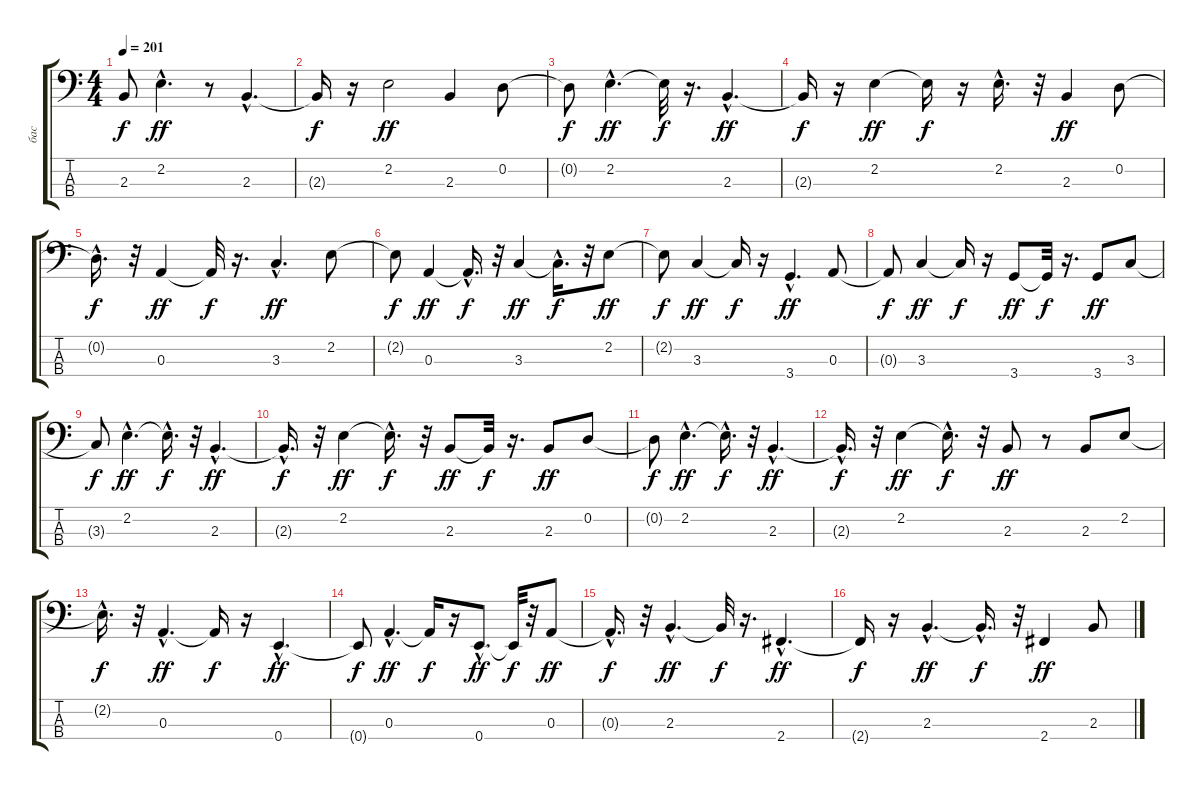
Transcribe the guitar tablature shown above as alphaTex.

\track ("бас" "бас") {instrument fretlessbass}
\staff {score tabs}
\tuning (G2 D2 A1 E1) {hide}
\ts (4 4)
\tempo 201
\clef f4
\ks c
2.3{t}.8{dy f} 2.2{hac}.4{d dy ff} r.8 2.3{hac}.4{d} |
2.3{t}.16{dy f} r.16 2.2.2{dy ff} 2.3.4 0.2.8 |
0.2{t}.8{dy f} 2.2{hac}.4{d dy ff} 2.2{t}.32{dy f} r.16{d} 2.3{hac}.4{d dy ff} |
2.3{t}.16{dy f} r.16 2.2.4{dy ff} 2.2{t}.16{dy f} r.16 2.2{hac}.16{d} r.32 2.3.4{dy ff} 0.2.8 |
0.2{hac t}.16{d dy f} r.32 0.3.4{dy ff} 0.3{t}.32{dy f} r.16{d} 3.3{hac}.4{d dy ff} 2.2.8 |
2.2{t}.8{dy f} 0.3.4{dy ff} 0.3{hac t}.16{d dy f} r.32 3.3.4{dy ff} 3.3{hac t}.16{d dy f} r.32 2.2.8{dy ff} |
2.2{t}.8{dy f} 3.3.4{dy ff} 3.3{t}.16{dy f} r.16 3.4{hac}.4{d dy ff} 0.3.8 |
0.3{t}.8{dy f} 3.3.4{dy ff} 3.3{t}.16{dy f} r.16 3.4.8{dy ff} 3.4{t}.32{dy f} r.16{d} 3.4.8{dy ff} 3.3.8 |
3.3{t}.8{dy f} 2.2{hac}.4{d dy ff} 2.2{hac t}.16{d dy f} r.32 2.3{hac}.4{d dy ff} |
2.3{hac t}.16{d dy f} r.32 2.2.4{dy ff} 2.2{hac t}.16{d dy f} r.32 2.3.8{dy ff} 2.3{t}.32{dy f} r.16{d} 2.3.8{dy ff} 0.2.8 |
0.2{t}.8{dy f} 2.2{hac}.4{d dy ff} 2.2{hac t}.16{d dy f} r.32 2.3{hac}.4{d dy ff} |
2.3{hac t}.16{d dy f} r.32 2.2.4{dy ff} 2.2{hac t}.16{d dy f} r.32 2.3.8{dy ff} r.8 2.3.8 2.2.8 |
2.2{hac t}.16{d dy f} r.32 0.3{hac}.4{d dy ff} 0.3{t}.16{dy f} r.16 0.4{hac}.4{d dy ff} |
0.4{t}.8{dy f} 0.3{hac}.4{d dy ff} 0.3{t}.16{dy f} r.16 0.4{hac}.8{d dy ff} 0.4{t}.32{dy f} r.32 0.3.8{dy ff} |
0.3{hac t}.16{d dy f} r.32 2.3{hac}.4{d dy ff} 2.3{t}.32{dy f} r.16{d} 2.4{hac}.4{d dy ff} |
2.4{t}.16{dy f} r.16 2.3{hac}.4{d dy ff} 2.3{hac t}.16{d dy f} r.32 2.4.4{dy ff} 2.3.8
